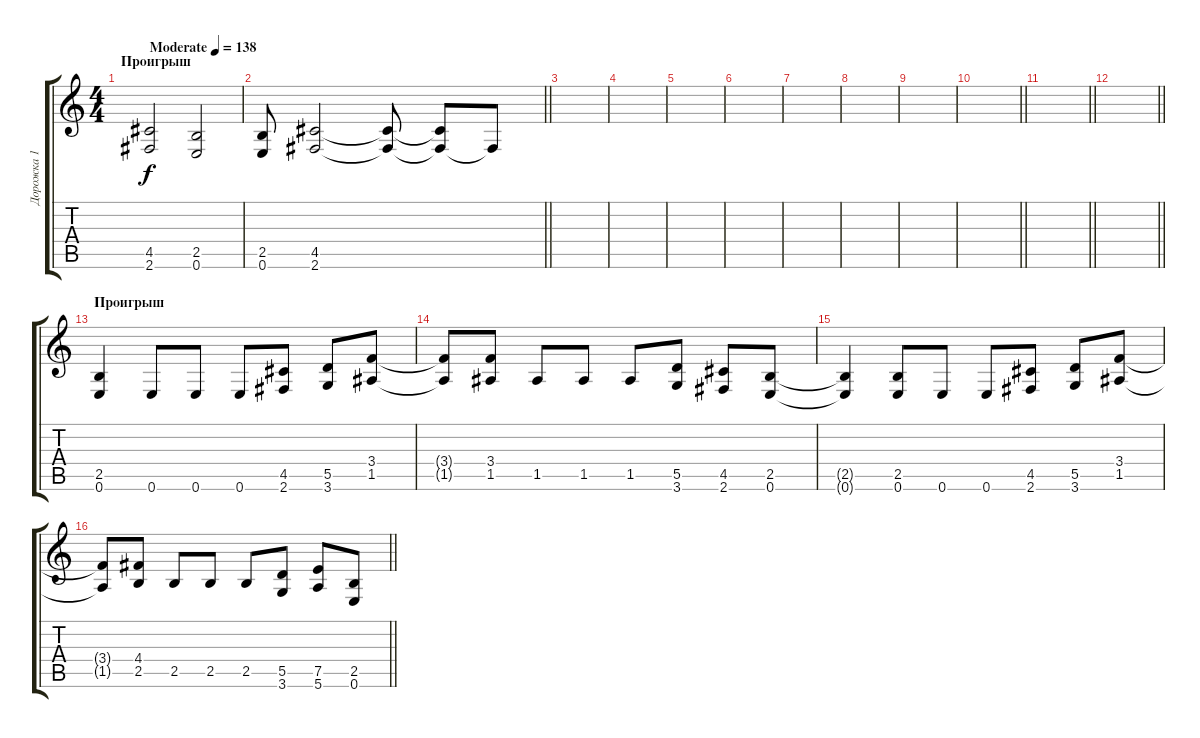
\track ("Дорожка 1" "Дорожка 1") {instrument overdrivenguitar}
\staff {score tabs}
\tuning (E4 B3 G3 D3 A2 E2) {hide}
\ts (4 4)
\section ("" "Проигрыш")
\tempo (138 "Moderate")
\clef g2
\ks c
(4.5 2.6).2{dy f instrument overdrivenguitar} (2.5 0.6).2 |
\barLineRight lightlight
(2.5 0.6).8 (4.5 2.6).2 (4.5{t} 2.6{t}).8 (4.5{t} 2.6{t}).8 2.6{t}.8 |
|
|
|
|
|
|
|
\barLineRight lightlight
|
\barLineRight lightlight
|
\barLineRight lightlight
|
\section ("" "Проигрыш")
(2.5 0.6).4 0.6.8 0.6.8 0.6.8 (4.5 2.6).8 (5.5 3.6).8 (3.4 1.5).8 |
(3.4{t} 1.5{t}).8 (3.4 1.5).8 1.5.8 1.5.8 1.5.8 (5.5 3.6).8 (4.5 2.6).8 (2.5 0.6).8 |
(2.5{t} 0.6{t}).4 (2.5 0.6).8 0.6.8 0.6.8 (4.5 2.6).8 (5.5 3.6).8 (3.4 1.5).8 |
\barLineRight lightlight
(3.4{t} 1.5{t}).8 (4.4 2.5).8 2.5.8 2.5.8 2.5.8 (5.5 3.6).8 (7.5 5.6).8 (2.5 0.6).8
